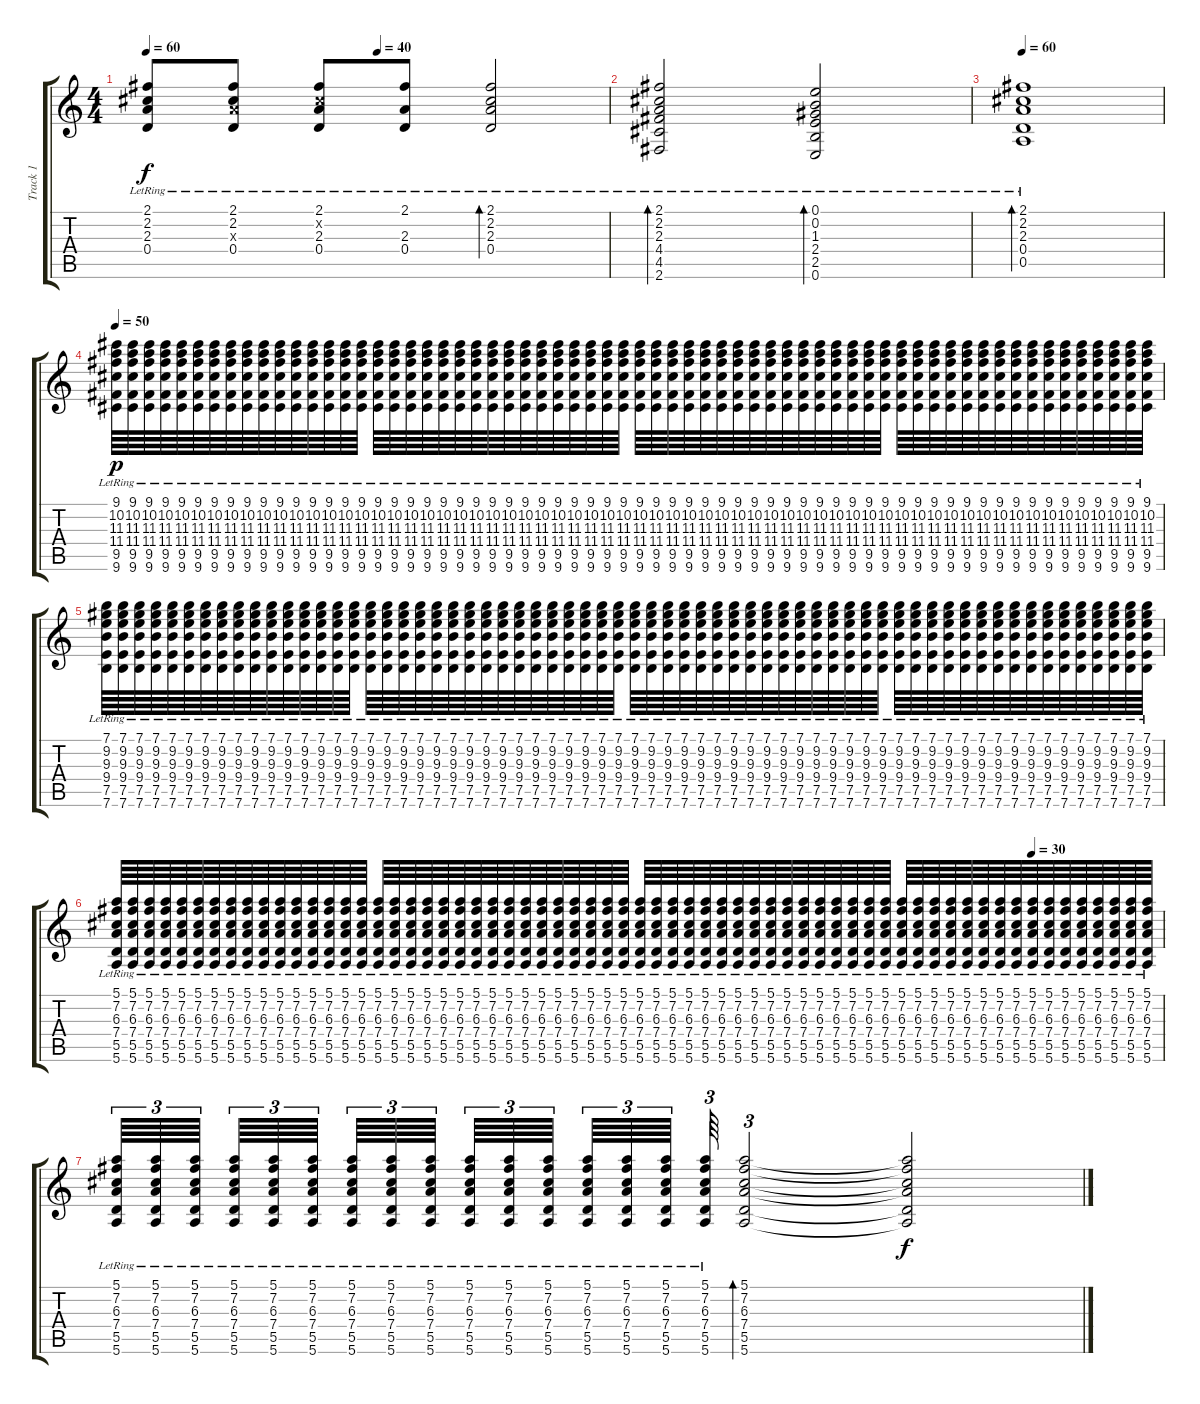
\track ("Track 1" "Track 1") {instrument electricguitarjazz}
\staff {score tabs}
\tuning (E4 B3 G3 D3 A2 E2) {hide}
\ts (4 4)
\tempo 60
\tempo (40 0.5)
\clef g2
\ks c
(2.1{lr} 2.2{lr} 2.3{lr} 0.4{lr}).8{dy f} (2.1{lr} 2.2{lr} 2.3{x} 0.4).8 (2.1{lr} 2.2{x} 2.3{lr} 0.4{lr}).8 (2.1{lr} 2.3 0.4).8 (2.1{lr} 2.2{lr} 2.3{lr} 0.4{lr}).2{bd 120} |
(2.1{lr} 2.2{lr} 2.3{lr} 4.4{lr} 4.5{lr} 2.6{lr}).2{bd 120} (0.1{lr} 0.2{lr} 1.3{lr} 2.4{lr} 2.5{lr} 0.6{lr}).2{bd 120} |
\tempo 60
(2.1{lr} 2.2{lr} 2.3{lr} 0.4{lr} 0.5{lr}).1{bd 120} |
\tempo 50
(9.1{lr} 10.2{lr} 11.3{lr} 11.4{lr} 9.5{lr} 9.6{lr}).64{dy p} (9.1{lr} 10.2{lr} 11.3{lr} 11.4{lr} 9.5{lr} 9.6{lr}).64 (9.1{lr} 10.2{lr} 11.3{lr} 11.4{lr} 9.5{lr} 9.6{lr}).64 (9.1{lr} 10.2{lr} 11.3{lr} 11.4{lr} 9.5{lr} 9.6{lr}).64 (9.1{lr} 10.2{lr} 11.3{lr} 11.4{lr} 9.5{lr} 9.6{lr}).64 (9.1{lr} 10.2{lr} 11.3{lr} 11.4{lr} 9.5{lr} 9.6{lr}).64 (9.1{lr} 10.2{lr} 11.3{lr} 11.4{lr} 9.5{lr} 9.6{lr}).64 (9.1{lr} 10.2{lr} 11.3{lr} 11.4{lr} 9.5{lr} 9.6{lr}).64 (9.1{lr} 10.2{lr} 11.3{lr} 11.4{lr} 9.5{lr} 9.6{lr}).64 (9.1{lr} 10.2{lr} 11.3{lr} 11.4{lr} 9.5{lr} 9.6{lr}).64 (9.1{lr} 10.2{lr} 11.3{lr} 11.4{lr} 9.5{lr} 9.6{lr}).64 (9.1{lr} 10.2{lr} 11.3{lr} 11.4{lr} 9.5{lr} 9.6{lr}).64 (9.1{lr} 10.2{lr} 11.3{lr} 11.4{lr} 9.5{lr} 9.6{lr}).64 (9.1{lr} 10.2{lr} 11.3{lr} 11.4{lr} 9.5{lr} 9.6{lr}).64 (9.1{lr} 10.2{lr} 11.3{lr} 11.4{lr} 9.5{lr} 9.6{lr}).64 (9.1{lr} 10.2{lr} 11.3{lr} 11.4{lr} 9.5{lr} 9.6{lr}).64 (9.1{lr} 10.2{lr} 11.3{lr} 11.4{lr} 9.5{lr} 9.6{lr}).64 (9.1{lr} 10.2{lr} 11.3{lr} 11.4{lr} 9.5{lr} 9.6{lr}).64 (9.1{lr} 10.2{lr} 11.3{lr} 11.4{lr} 9.5{lr} 9.6{lr}).64 (9.1{lr} 10.2{lr} 11.3{lr} 11.4{lr} 9.5{lr} 9.6{lr}).64 (9.1{lr} 10.2{lr} 11.3{lr} 11.4{lr} 9.5{lr} 9.6{lr}).64 (9.1{lr} 10.2{lr} 11.3{lr} 11.4{lr} 9.5{lr} 9.6{lr}).64 (9.1{lr} 10.2{lr} 11.3{lr} 11.4{lr} 9.5{lr} 9.6{lr}).64 (9.1{lr} 10.2{lr} 11.3{lr} 11.4{lr} 9.5{lr} 9.6{lr}).64 (9.1{lr} 10.2{lr} 11.3{lr} 11.4{lr} 9.5{lr} 9.6{lr}).64 (9.1{lr} 10.2{lr} 11.3{lr} 11.4{lr} 9.5{lr} 9.6{lr}).64 (9.1{lr} 10.2{lr} 11.3{lr} 11.4{lr} 9.5{lr} 9.6{lr}).64 (9.1{lr} 10.2{lr} 11.3{lr} 11.4{lr} 9.5{lr} 9.6{lr}).64 (9.1{lr} 10.2{lr} 11.3{lr} 11.4{lr} 9.5{lr} 9.6{lr}).64 (9.1{lr} 10.2{lr} 11.3{lr} 11.4{lr} 9.5{lr} 9.6{lr}).64 (9.1{lr} 10.2{lr} 11.3{lr} 11.4{lr} 9.5{lr} 9.6{lr}).64 (9.1{lr} 10.2{lr} 11.3{lr} 11.4{lr} 9.5{lr} 9.6{lr}).64 (9.1{lr} 10.2{lr} 11.3{lr} 11.4{lr} 9.5{lr} 9.6{lr}).64 (9.1{lr} 10.2{lr} 11.3{lr} 11.4{lr} 9.5{lr} 9.6{lr}).64 (9.1{lr} 10.2{lr} 11.3{lr} 11.4{lr} 9.5{lr} 9.6{lr}).64 (9.1{lr} 10.2{lr} 11.3{lr} 11.4{lr} 9.5{lr} 9.6{lr}).64 (9.1{lr} 10.2{lr} 11.3{lr} 11.4{lr} 9.5{lr} 9.6{lr}).64 (9.1{lr} 10.2{lr} 11.3{lr} 11.4{lr} 9.5{lr} 9.6{lr}).64 (9.1{lr} 10.2{lr} 11.3{lr} 11.4{lr} 9.5{lr} 9.6{lr}).64 (9.1{lr} 10.2{lr} 11.3{lr} 11.4{lr} 9.5{lr} 9.6{lr}).64 (9.1{lr} 10.2{lr} 11.3{lr} 11.4{lr} 9.5{lr} 9.6{lr}).64 (9.1{lr} 10.2{lr} 11.3{lr} 11.4{lr} 9.5{lr} 9.6{lr}).64 (9.1{lr} 10.2{lr} 11.3{lr} 11.4{lr} 9.5{lr} 9.6{lr}).64 (9.1{lr} 10.2{lr} 11.3{lr} 11.4{lr} 9.5{lr} 9.6{lr}).64 (9.1{lr} 10.2{lr} 11.3{lr} 11.4{lr} 9.5{lr} 9.6{lr}).64 (9.1{lr} 10.2{lr} 11.3{lr} 11.4{lr} 9.5{lr} 9.6{lr}).64 (9.1{lr} 10.2{lr} 11.3{lr} 11.4{lr} 9.5{lr} 9.6{lr}).64 (9.1{lr} 10.2{lr} 11.3{lr} 11.4{lr} 9.5{lr} 9.6{lr}).64 (9.1{lr} 10.2{lr} 11.3{lr} 11.4{lr} 9.5{lr} 9.6{lr}).64 (9.1{lr} 10.2{lr} 11.3{lr} 11.4{lr} 9.5{lr} 9.6{lr}).64 (9.1{lr} 10.2{lr} 11.3{lr} 11.4{lr} 9.5{lr} 9.6{lr}).64 (9.1{lr} 10.2{lr} 11.3{lr} 11.4{lr} 9.5{lr} 9.6{lr}).64 (9.1{lr} 10.2{lr} 11.3{lr} 11.4{lr} 9.5{lr} 9.6{lr}).64 (9.1{lr} 10.2{lr} 11.3{lr} 11.4{lr} 9.5{lr} 9.6{lr}).64 (9.1{lr} 10.2{lr} 11.3{lr} 11.4{lr} 9.5{lr} 9.6{lr}).64 (9.1{lr} 10.2{lr} 11.3{lr} 11.4{lr} 9.5{lr} 9.6{lr}).64 (9.1{lr} 10.2{lr} 11.3{lr} 11.4{lr} 9.5{lr} 9.6{lr}).64 (9.1{lr} 10.2{lr} 11.3{lr} 11.4{lr} 9.5{lr} 9.6{lr}).64 (9.1{lr} 10.2{lr} 11.3{lr} 11.4{lr} 9.5{lr} 9.6{lr}).64 (9.1{lr} 10.2{lr} 11.3{lr} 11.4{lr} 9.5{lr} 9.6{lr}).64 (9.1{lr} 10.2{lr} 11.3{lr} 11.4{lr} 9.5{lr} 9.6{lr}).64 (9.1{lr} 10.2{lr} 11.3{lr} 11.4{lr} 9.5{lr} 9.6{lr}).64 (9.1{lr} 10.2{lr} 11.3{lr} 11.4{lr} 9.5{lr} 9.6{lr}).64 (9.1{lr} 10.2{lr} 11.3{lr} 11.4{lr} 9.5{lr} 9.6{lr}).64 |
(7.1{lr} 9.2{lr} 9.3{lr} 9.4{lr} 7.5{lr} 7.6{lr}).64 (7.1{lr} 9.2{lr} 9.3{lr} 9.4{lr} 7.5{lr} 7.6{lr}).64 (7.1{lr} 9.2{lr} 9.3{lr} 9.4{lr} 7.5{lr} 7.6{lr}).64 (7.1{lr} 9.2{lr} 9.3{lr} 9.4{lr} 7.5{lr} 7.6{lr}).64 (7.1{lr} 9.2{lr} 9.3{lr} 9.4{lr} 7.5{lr} 7.6{lr}).64 (7.1{lr} 9.2{lr} 9.3{lr} 9.4{lr} 7.5{lr} 7.6{lr}).64 (7.1{lr} 9.2{lr} 9.3{lr} 9.4{lr} 7.5{lr} 7.6{lr}).64 (7.1{lr} 9.2{lr} 9.3{lr} 9.4{lr} 7.5{lr} 7.6{lr}).64 (7.1{lr} 9.2{lr} 9.3{lr} 9.4{lr} 7.5{lr} 7.6{lr}).64 (7.1{lr} 9.2{lr} 9.3{lr} 9.4{lr} 7.5{lr} 7.6{lr}).64 (7.1{lr} 9.2{lr} 9.3{lr} 9.4{lr} 7.5{lr} 7.6{lr}).64 (7.1{lr} 9.2{lr} 9.3{lr} 9.4{lr} 7.5{lr} 7.6{lr}).64 (7.1{lr} 9.2{lr} 9.3{lr} 9.4{lr} 7.5{lr} 7.6{lr}).64 (7.1{lr} 9.2{lr} 9.3{lr} 9.4{lr} 7.5{lr} 7.6{lr}).64 (7.1{lr} 9.2{lr} 9.3{lr} 9.4{lr} 7.5{lr} 7.6{lr}).64 (7.1{lr} 9.2{lr} 9.3{lr} 9.4{lr} 7.5{lr} 7.6{lr}).64 (7.1{lr} 9.2{lr} 9.3{lr} 9.4{lr} 7.5{lr} 7.6{lr}).64 (7.1{lr} 9.2{lr} 9.3{lr} 9.4{lr} 7.5{lr} 7.6{lr}).64 (7.1{lr} 9.2{lr} 9.3{lr} 9.4{lr} 7.5{lr} 7.6{lr}).64 (7.1{lr} 9.2{lr} 9.3{lr} 9.4{lr} 7.5{lr} 7.6{lr}).64 (7.1{lr} 9.2{lr} 9.3{lr} 9.4{lr} 7.5{lr} 7.6{lr}).64 (7.1{lr} 9.2{lr} 9.3{lr} 9.4{lr} 7.5{lr} 7.6{lr}).64 (7.1{lr} 9.2{lr} 9.3{lr} 9.4{lr} 7.5{lr} 7.6{lr}).64 (7.1{lr} 9.2{lr} 9.3{lr} 9.4{lr} 7.5{lr} 7.6{lr}).64 (7.1{lr} 9.2{lr} 9.3{lr} 9.4{lr} 7.5{lr} 7.6{lr}).64 (7.1{lr} 9.2{lr} 9.3{lr} 9.4{lr} 7.5{lr} 7.6{lr}).64 (7.1{lr} 9.2{lr} 9.3{lr} 9.4{lr} 7.5{lr} 7.6{lr}).64 (7.1{lr} 9.2{lr} 9.3{lr} 9.4{lr} 7.5{lr} 7.6{lr}).64 (7.1{lr} 9.2{lr} 9.3{lr} 9.4{lr} 7.5{lr} 7.6{lr}).64 (7.1{lr} 9.2{lr} 9.3{lr} 9.4{lr} 7.5{lr} 7.6{lr}).64 (7.1{lr} 9.2{lr} 9.3{lr} 9.4{lr} 7.5{lr} 7.6{lr}).64 (7.1{lr} 9.2{lr} 9.3{lr} 9.4{lr} 7.5{lr} 7.6{lr}).64 (7.1{lr} 9.2{lr} 9.3{lr} 9.4{lr} 7.5{lr} 7.6{lr}).64 (7.1{lr} 9.2{lr} 9.3{lr} 9.4{lr} 7.5{lr} 7.6{lr}).64 (7.1{lr} 9.2{lr} 9.3{lr} 9.4{lr} 7.5{lr} 7.6{lr}).64 (7.1{lr} 9.2{lr} 9.3{lr} 9.4{lr} 7.5{lr} 7.6{lr}).64 (7.1{lr} 9.2{lr} 9.3{lr} 9.4{lr} 7.5{lr} 7.6{lr}).64 (7.1{lr} 9.2{lr} 9.3{lr} 9.4{lr} 7.5{lr} 7.6{lr}).64 (7.1{lr} 9.2{lr} 9.3{lr} 9.4{lr} 7.5{lr} 7.6{lr}).64 (7.1{lr} 9.2{lr} 9.3{lr} 9.4{lr} 7.5{lr} 7.6{lr}).64 (7.1{lr} 9.2{lr} 9.3{lr} 9.4{lr} 7.5{lr} 7.6{lr}).64 (7.1{lr} 9.2{lr} 9.3{lr} 9.4{lr} 7.5{lr} 7.6{lr}).64 (7.1{lr} 9.2{lr} 9.3{lr} 9.4{lr} 7.5{lr} 7.6{lr}).64 (7.1{lr} 9.2{lr} 9.3{lr} 9.4{lr} 7.5{lr} 7.6{lr}).64 (7.1{lr} 9.2{lr} 9.3{lr} 9.4{lr} 7.5{lr} 7.6{lr}).64 (7.1{lr} 9.2{lr} 9.3{lr} 9.4{lr} 7.5{lr} 7.6{lr}).64 (7.1{lr} 9.2{lr} 9.3{lr} 9.4{lr} 7.5{lr} 7.6{lr}).64 (7.1{lr} 9.2{lr} 9.3{lr} 9.4{lr} 7.5{lr} 7.6{lr}).64 (7.1{lr} 9.2{lr} 9.3{lr} 9.4{lr} 7.5{lr} 7.6{lr}).64 (7.1{lr} 9.2{lr} 9.3{lr} 9.4{lr} 7.5{lr} 7.6{lr}).64 (7.1{lr} 9.2{lr} 9.3{lr} 9.4{lr} 7.5{lr} 7.6{lr}).64 (7.1{lr} 9.2{lr} 9.3{lr} 9.4{lr} 7.5{lr} 7.6{lr}).64 (7.1{lr} 9.2{lr} 9.3{lr} 9.4{lr} 7.5{lr} 7.6{lr}).64 (7.1{lr} 9.2{lr} 9.3{lr} 9.4{lr} 7.5{lr} 7.6{lr}).64 (7.1{lr} 9.2{lr} 9.3{lr} 9.4{lr} 7.5{lr} 7.6{lr}).64 (7.1{lr} 9.2{lr} 9.3{lr} 9.4{lr} 7.5{lr} 7.6{lr}).64 (7.1{lr} 9.2{lr} 9.3{lr} 9.4{lr} 7.5{lr} 7.6{lr}).64 (7.1{lr} 9.2{lr} 9.3{lr} 9.4{lr} 7.5{lr} 7.6{lr}).64 (7.1{lr} 9.2{lr} 9.3{lr} 9.4{lr} 7.5{lr} 7.6{lr}).64 (7.1{lr} 9.2{lr} 9.3{lr} 9.4{lr} 7.5{lr} 7.6{lr}).64 (7.1{lr} 9.2{lr} 9.3{lr} 9.4{lr} 7.5{lr} 7.6{lr}).64 (7.1{lr} 9.2{lr} 9.3{lr} 9.4{lr} 7.5{lr} 7.6{lr}).64 (7.1{lr} 9.2{lr} 9.3{lr} 9.4{lr} 7.5{lr} 7.6{lr}).64 (7.1{lr} 9.2{lr} 9.3{lr} 9.4{lr} 7.5{lr} 7.6{lr}).64 |
\tempo (30 0.875)
(5.1 7.2 6.3 7.4 5.5 5.6{lr}).64 (5.1 7.2 6.3 7.4 5.5 5.6{lr}).64 (5.1 7.2 6.3 7.4 5.5 5.6{lr}).64 (5.1 7.2 6.3 7.4 5.5 5.6{lr}).64 (5.1 7.2 6.3 7.4 5.5 5.6{lr}).64 (5.1 7.2 6.3 7.4 5.5 5.6{lr}).64 (5.1 7.2 6.3 7.4 5.5 5.6{lr}).64 (5.1 7.2 6.3 7.4 5.5 5.6{lr}).64 (5.1 7.2 6.3 7.4 5.5 5.6{lr}).64 (5.1 7.2 6.3 7.4 5.5 5.6{lr}).64 (5.1 7.2 6.3 7.4 5.5 5.6{lr}).64 (5.1 7.2 6.3 7.4 5.5 5.6{lr}).64 (5.1 7.2 6.3 7.4 5.5 5.6{lr}).64 (5.1 7.2 6.3 7.4 5.5 5.6{lr}).64 (5.1 7.2 6.3 7.4 5.5 5.6{lr}).64 (5.1 7.2 6.3 7.4 5.5 5.6{lr}).64 (5.1 7.2 6.3 7.4 5.5 5.6{lr}).64 (5.1 7.2 6.3 7.4 5.5 5.6{lr}).64 (5.1 7.2 6.3 7.4 5.5 5.6{lr}).64 (5.1 7.2 6.3 7.4 5.5 5.6{lr}).64 (5.1 7.2 6.3 7.4 5.5 5.6{lr}).64 (5.1 7.2 6.3 7.4 5.5 5.6{lr}).64 (5.1 7.2 6.3 7.4 5.5 5.6{lr}).64 (5.1 7.2 6.3 7.4 5.5 5.6{lr}).64 (5.1 7.2 6.3 7.4 5.5 5.6{lr}).64 (5.1 7.2 6.3 7.4 5.5 5.6{lr}).64 (5.1 7.2 6.3 7.4 5.5 5.6{lr}).64 (5.1 7.2 6.3 7.4 5.5 5.6{lr}).64 (5.1 7.2 6.3 7.4 5.5 5.6{lr}).64 (5.1 7.2 6.3 7.4 5.5 5.6{lr}).64 (5.1 7.2 6.3 7.4 5.5 5.6{lr}).64 (5.1 7.2 6.3 7.4 5.5 5.6{lr}).64 (5.1 7.2 6.3 7.4 5.5 5.6{lr}).64 (5.1 7.2 6.3 7.4 5.5 5.6{lr}).64 (5.1 7.2 6.3 7.4 5.5 5.6{lr}).64 (5.1 7.2 6.3 7.4 5.5 5.6{lr}).64 (5.1 7.2 6.3 7.4 5.5 5.6{lr}).64 (5.1 7.2 6.3 7.4 5.5 5.6{lr}).64 (5.1 7.2 6.3 7.4 5.5 5.6{lr}).64 (5.1 7.2 6.3 7.4 5.5 5.6{lr}).64 (5.1 7.2 6.3 7.4 5.5 5.6{lr}).64 (5.1 7.2 6.3 7.4 5.5 5.6{lr}).64 (5.1 7.2 6.3 7.4 5.5 5.6{lr}).64 (5.1 7.2 6.3 7.4 5.5 5.6{lr}).64 (5.1 7.2 6.3 7.4 5.5 5.6{lr}).64 (5.1 7.2 6.3 7.4 5.5 5.6{lr}).64 (5.1 7.2 6.3 7.4 5.5 5.6{lr}).64 (5.1 7.2 6.3 7.4 5.5 5.6{lr}).64 (5.1 7.2 6.3 7.4 5.5 5.6{lr}).64 (5.1 7.2 6.3 7.4 5.5 5.6{lr}).64 (5.1 7.2 6.3 7.4 5.5 5.6{lr}).64 (5.1 7.2 6.3 7.4 5.5 5.6{lr}).64 (5.1 7.2 6.3 7.4 5.5 5.6{lr}).64 (5.1 7.2 6.3 7.4 5.5 5.6{lr}).64 (5.1 7.2 6.3 7.4 5.5 5.6{lr}).64 (5.1 7.2 6.3 7.4 5.5 5.6{lr}).64 (5.1 7.2 6.3 7.4 5.5 5.6{lr}).64 (5.1 7.2 6.3 7.4 5.5 5.6{lr}).64 (5.1 7.2 6.3 7.4 5.5 5.6{lr}).64 (5.1 7.2 6.3 7.4 5.5 5.6{lr}).64 (5.1 7.2 6.3 7.4 5.5 5.6{lr}).64 (5.1 7.2 6.3 7.4 5.5 5.6{lr}).64 (5.1 7.2 6.3 7.4 5.5 5.6{lr}).64 (5.1 7.2 6.3 7.4 5.5 5.6{lr}).64 |
(5.1 7.2 6.3 7.4 5.5 5.6{lr}).64{tu (3 2)} (5.1 7.2 6.3 7.4 5.5 5.6{lr}).64{tu (3 2)} (5.1 7.2 6.3 7.4 5.5 5.6{lr}).64{tu (3 2) beam splitsecondary} (5.1 7.2 6.3 7.4 5.5 5.6{lr}).64{tu (3 2)} (5.1 7.2 6.3 7.4 5.5 5.6{lr}).64{tu (3 2)} (5.1 7.2 6.3 7.4 5.5 5.6{lr}).64{tu (3 2) beam splitsecondary} (5.1 7.2 6.3 7.4 5.5 5.6{lr}).64{tu (3 2)} (5.1 7.2 6.3 7.4 5.5 5.6{lr}).64{tu (3 2)} (5.1 7.2 6.3 7.4 5.5 5.6{lr}).64{tu (3 2) beam splitsecondary} (5.1 7.2 6.3 7.4 5.5 5.6{lr}).64{tu (3 2)} (5.1 7.2 6.3 7.4 5.5 5.6{lr}).64{tu (3 2)} (5.1 7.2 6.3 7.4 5.5 5.6{lr}).64{tu (3 2) beam splitsecondary} (5.1 7.2 6.3 7.4 5.5 5.6{lr}).64{tu (3 2)} (5.1 7.2 6.3 7.4 5.5 5.6{lr}).64{tu (3 2)} (5.1 7.2 6.3 7.4 5.5 5.6{lr}).64{tu (3 2) beam splitsecondary} (5.1 7.2 6.3 7.4 5.5 5.6{lr}).64{tu (3 2)} (5.1 7.2 6.3 7.4 5.5 5.6).2{tu (3 2) bd 120} (5.1{t} 7.2{t} 6.3{t} 7.4{t} 5.5{t} 5.6{t}).2{dy f}
